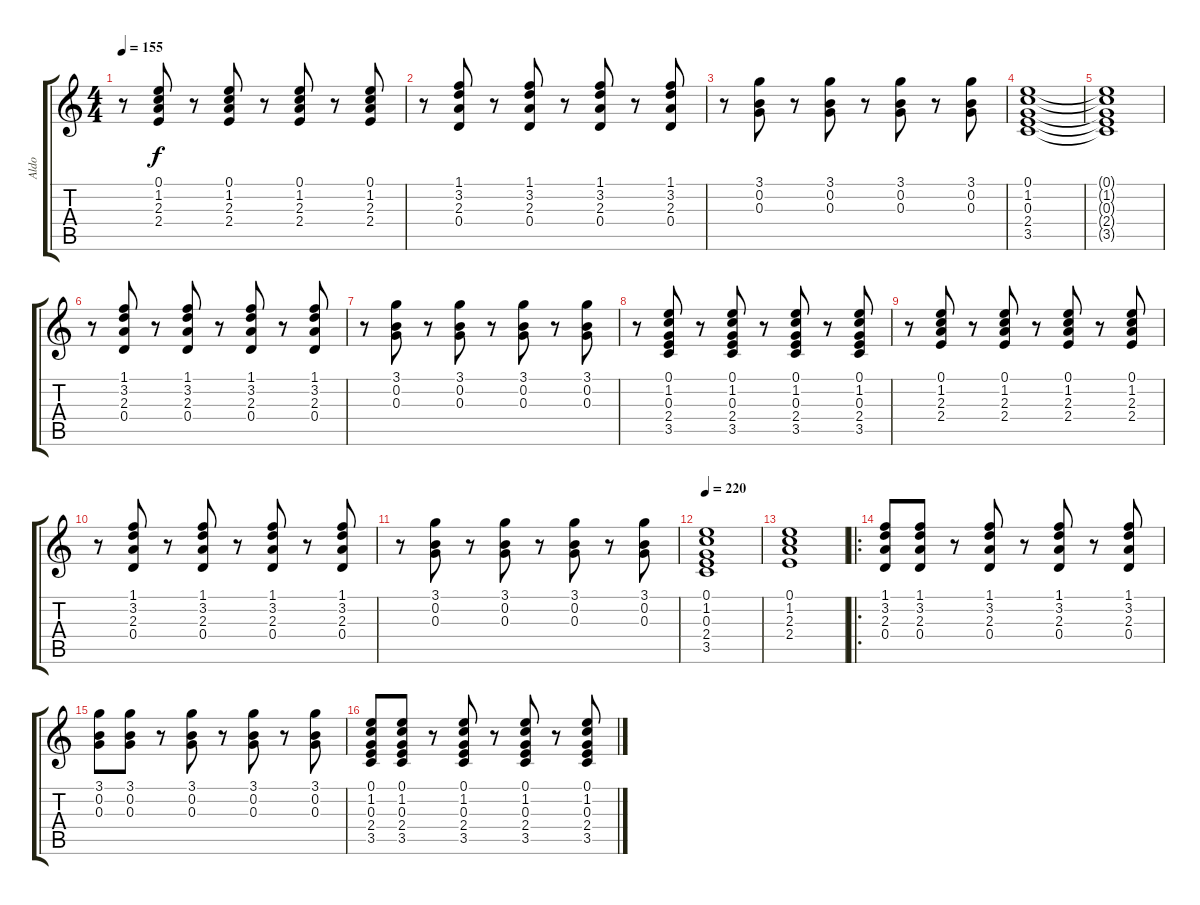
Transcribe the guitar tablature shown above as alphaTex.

\track ("Aldo" "Aldo") {instrument electricguitarclean}
\staff {score tabs}
\tuning (E4 B3 G3 D3 A2 E2) {hide}
\ts (4 4)
\tempo 155
\clef g2
\ks c
r.8{dy f} (0.1 1.2 2.3 2.4).8 r.8 (0.1 1.2 2.3 2.4).8 r.8 (0.1 1.2 2.3 2.4).8 r.8 (0.1 1.2 2.3 2.4).8 |
r.8 (1.1 3.2 2.3 0.4).8 r.8 (1.1 3.2 2.3 0.4).8 r.8 (1.1 3.2 2.3 0.4).8 r.8 (1.1 3.2 2.3 0.4).8 |
r.8 (3.1 0.2 0.3).8 r.8 (3.1 0.2 0.3).8 r.8 (3.1 0.2 0.3).8 r.8 (3.1 0.2 0.3).8 |
(0.1 1.2 0.3 2.4 3.5).1 |
(0.1{t} 1.2{t} 0.3{t} 2.4{t} 3.5{t}).1 |
r.8 (1.1 3.2 2.3 0.4).8 r.8 (1.1 3.2 2.3 0.4).8 r.8 (1.1 3.2 2.3 0.4).8 r.8 (1.1 3.2 2.3 0.4).8 |
r.8 (3.1 0.2 0.3).8 r.8 (3.1 0.2 0.3).8 r.8 (3.1 0.2 0.3).8 r.8 (3.1 0.2 0.3).8 |
r.8 (0.1 1.2 0.3 2.4 3.5).8 r.8 (0.1 1.2 0.3 2.4 3.5).8 r.8 (0.1 1.2 0.3 2.4 3.5).8 r.8 (0.1 1.2 0.3 2.4 3.5).8 |
r.8 (0.1 1.2 2.3 2.4).8 r.8 (0.1 1.2 2.3 2.4).8 r.8 (0.1 1.2 2.3 2.4).8 r.8 (0.1 1.2 2.3 2.4).8 |
r.8 (1.1 3.2 2.3 0.4).8 r.8 (1.1 3.2 2.3 0.4).8 r.8 (1.1 3.2 2.3 0.4).8 r.8 (1.1 3.2 2.3 0.4).8 |
r.8 (3.1 0.2 0.3).8 r.8 (3.1 0.2 0.3).8 r.8 (3.1 0.2 0.3).8 r.8 (3.1 0.2 0.3).8 |
\tempo 220
(0.1 1.2 0.3 2.4 3.5).1 |
(0.1 1.2 2.3 2.4).1 |
\ro
(1.1 3.2 2.3 0.4).8 (1.1 3.2 2.3 0.4).8 r.8 (1.1 3.2 2.3 0.4).8 r.8 (1.1 3.2 2.3 0.4).8 r.8 (1.1 3.2 2.3 0.4).8 |
(3.1 0.2 0.3).8 (3.1 0.2 0.3).8 r.8 (3.1 0.2 0.3).8 r.8 (3.1 0.2 0.3).8 r.8 (3.1 0.2 0.3).8 |
(0.1 1.2 0.3 2.4 3.5).8 (0.1 1.2 0.3 2.4 3.5).8 r.8 (0.1 1.2 0.3 2.4 3.5).8 r.8 (0.1 1.2 0.3 2.4 3.5).8 r.8 (0.1 1.2 0.3 2.4 3.5).8
